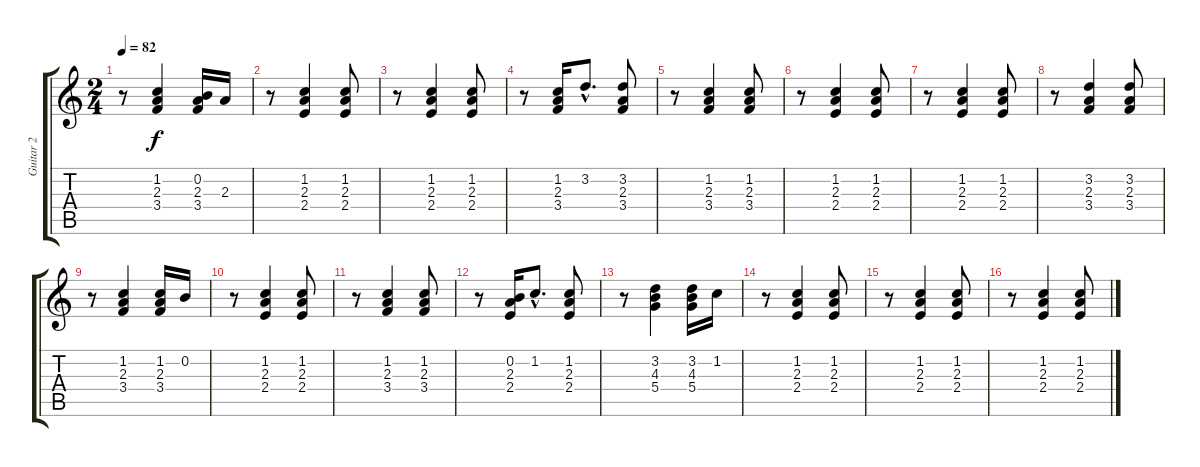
\track ("Guitar 2" "Guitar 2") {instrument acousticguitarnylon}
\staff {score tabs}
\tuning (E4 B3 G3 D3 A2 E2) {hide}
\ts (2 4)
\tempo 82
\clef g2
\ks c
r.8{dy f} (1.2 2.3 3.4).4 (0.2 2.3 3.4).16 2.3.16 |
r.8 (1.2 2.3 2.4).4 (1.2 2.3 2.4).8 |
r.8 (1.2 2.3 2.4).4 (1.2 2.3 2.4).8 |
r.8 (1.2 2.3 3.4).16 3.2{hac}.8{d} (3.2 2.3 3.4).8 |
r.8 (1.2 2.3 3.4).4 (1.2 2.3 3.4).8 |
r.8 (1.2 2.3 2.4).4 (1.2 2.3 2.4).8 |
r.8 (1.2 2.3 2.4).4 (1.2 2.3 2.4).8 |
r.8 (3.2 2.3 3.4).4 (3.2 2.3 3.4).8 |
r.8 (1.2 2.3 3.4).4 (1.2 2.3 3.4).16 0.2.16 |
r.8 (1.2 2.3 2.4).4 (1.2 2.3 2.4).8 |
r.8 (1.2 2.3 3.4).4 (1.2 2.3 3.4).8 |
r.8 (0.2 2.3 2.4).16 1.2{hac}.8{d} (1.2 2.3 2.4).8 |
r.8 (3.2 4.3 5.4).4 (3.2 4.3 5.4).16 1.2.16 |
r.8 (1.2 2.3 2.4).4 (1.2 2.3 2.4).8 |
r.8 (1.2 2.3 2.4).4 (1.2 2.3 2.4).8 |
r.8 (1.2 2.3 2.4).4 (1.2 2.3 2.4).8
